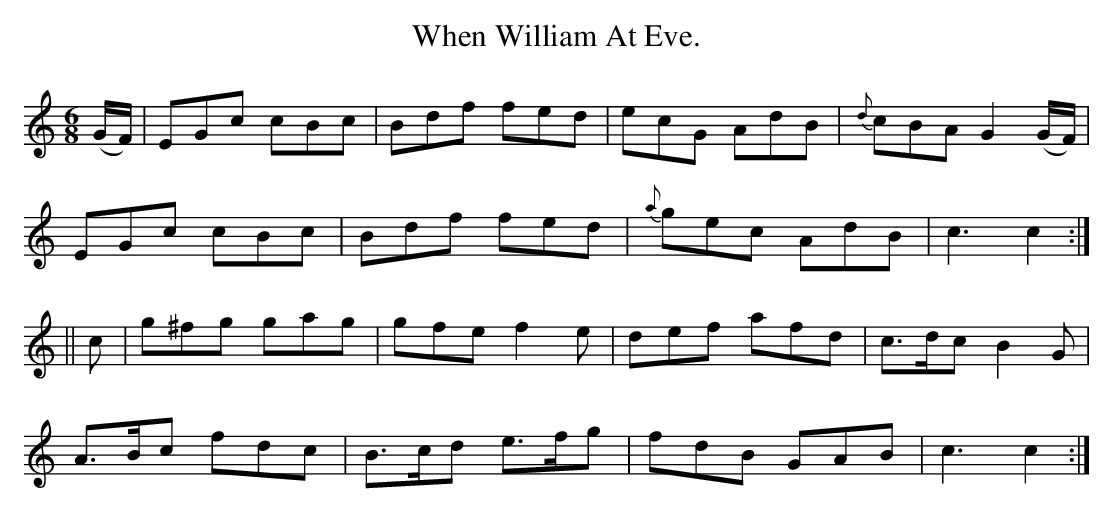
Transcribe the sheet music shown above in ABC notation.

X:1
T: When William At Eve.
M: 6/8
L: 1/8
K: C
(G/F/) | EGc cBc | Bdf fed | ecG AdB | {d}cBA G2 (G/F/) |
EGc cBc | Bdf fed | {a}gec AdB | c3 c2 :|
|| c | g^fg gag | gfe f2 e | def afd | c>dc B2 G |
A>Bc fdc | B>cd e>fg | fdB GAB | c3 c2 :|
